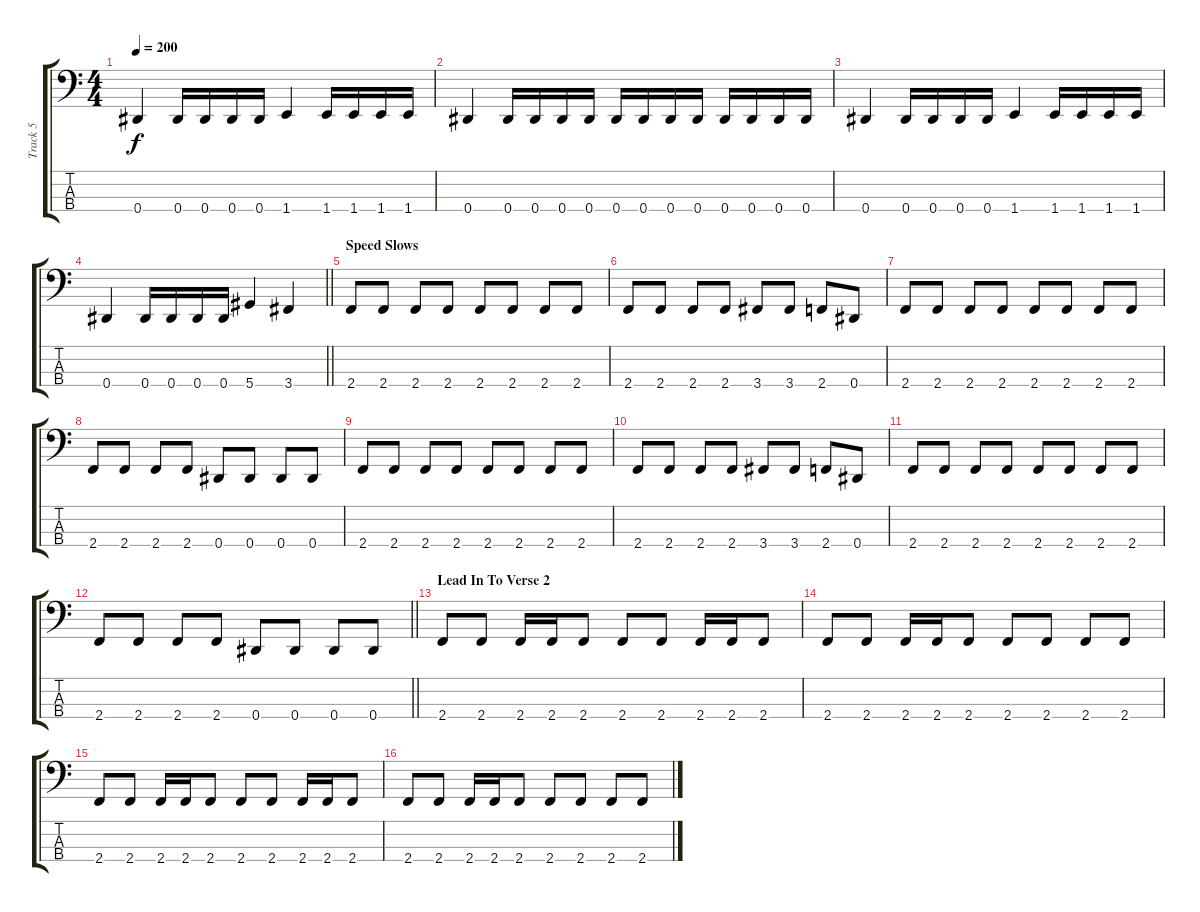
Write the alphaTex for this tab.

\track ("Track 5" "Track 5") {instrument slapbass2}
\staff {score tabs}
\tuning (Gb2 Db2 Ab1 Eb1) {hide}
\ts (4 4)
\tempo 200
\clef f4
\ks c
0.4.4{dy f} 0.4.16 0.4.16 0.4.16 0.4.16 1.4.4 1.4.16 1.4.16 1.4.16 1.4.16 |
0.4.4 0.4.16 0.4.16 0.4.16 0.4.16 0.4.16 0.4.16 0.4.16 0.4.16 0.4.16 0.4.16 0.4.16 0.4.16 |
0.4.4 0.4.16 0.4.16 0.4.16 0.4.16 1.4.4 1.4.16 1.4.16 1.4.16 1.4.16 |
\barLineRight lightlight
0.4.4 0.4.16 0.4.16 0.4.16 0.4.16 5.4.4 3.4.4 |
\section ("" "Speed Slows")
2.4.8 2.4.8 2.4.8 2.4.8 2.4.8 2.4.8 2.4.8 2.4.8 |
2.4.8 2.4.8 2.4.8 2.4.8 3.4.8 3.4.8 2.4.8 0.4.8 |
2.4.8 2.4.8 2.4.8 2.4.8 2.4.8 2.4.8 2.4.8 2.4.8 |
2.4.8 2.4.8 2.4.8 2.4.8 0.4.8 0.4.8 0.4.8 0.4.8 |
2.4.8 2.4.8 2.4.8 2.4.8 2.4.8 2.4.8 2.4.8 2.4.8 |
2.4.8 2.4.8 2.4.8 2.4.8 3.4.8 3.4.8 2.4.8 0.4.8 |
2.4.8 2.4.8 2.4.8 2.4.8 2.4.8 2.4.8 2.4.8 2.4.8 |
\barLineRight lightlight
2.4.8 2.4.8 2.4.8 2.4.8 0.4.8 0.4.8 0.4.8 0.4.8 |
\section ("" "Lead In To Verse 2")
2.4.8 2.4.8 2.4.16 2.4.16 2.4.8 2.4.8 2.4.8 2.4.16 2.4.16 2.4.8 |
2.4.8 2.4.8 2.4.16 2.4.16 2.4.8 2.4.8 2.4.8 2.4.8 2.4.8 |
2.4.8 2.4.8 2.4.16 2.4.16 2.4.8 2.4.8 2.4.8 2.4.16 2.4.16 2.4.8 |
2.4.8 2.4.8 2.4.16 2.4.16 2.4.8 2.4.8 2.4.8 2.4.8 2.4.8
